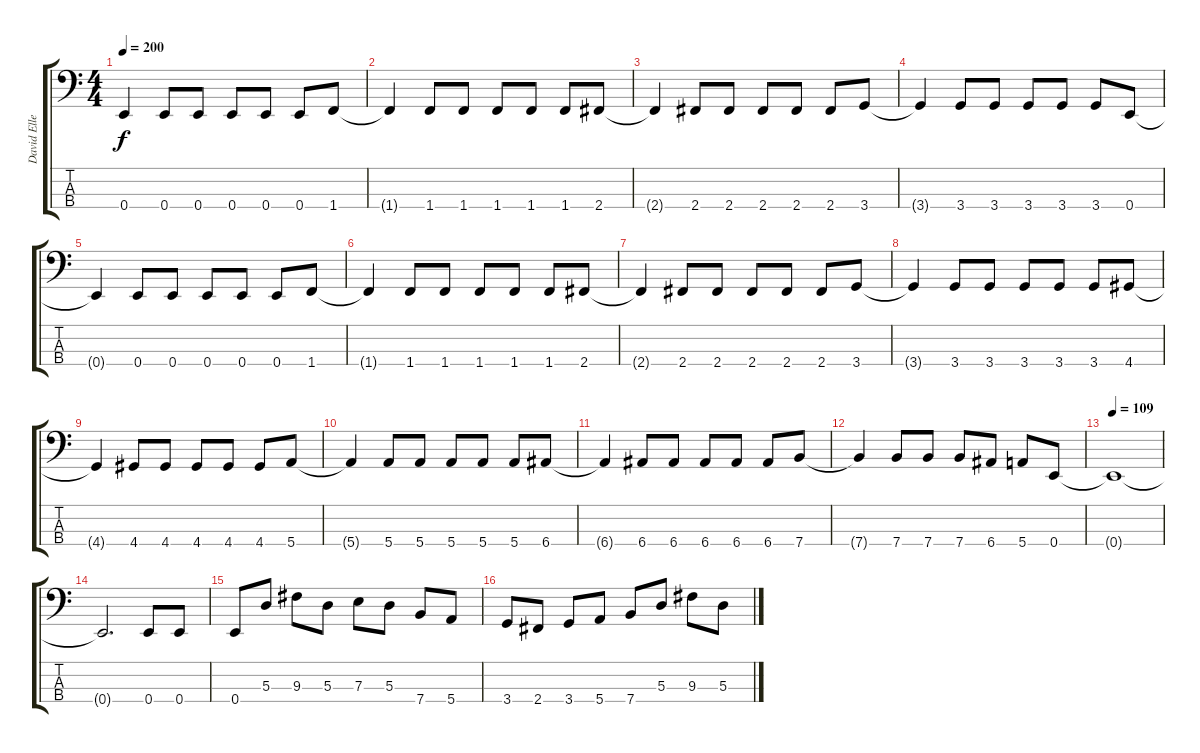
\track ("David Ellefson" "David Elle") {instrument electricbasspick}
\staff {score tabs}
\tuning (G2 D2 A1 E1) {hide}
\ts (4 4)
\tempo 200
\clef f4
\ks c
0.4{t}.4{dy f} 0.4.8 0.4.8 0.4.8 0.4.8 0.4.8 1.4.8 |
1.4{t}.4 1.4.8 1.4.8 1.4.8 1.4.8 1.4.8 2.4.8 |
2.4{t}.4 2.4.8 2.4.8 2.4.8 2.4.8 2.4.8 3.4.8 |
3.4{t}.4 3.4.8 3.4.8 3.4.8 3.4.8 3.4.8 0.4.8 |
0.4{t}.4 0.4.8 0.4.8 0.4.8 0.4.8 0.4.8 1.4.8 |
1.4{t}.4 1.4.8 1.4.8 1.4.8 1.4.8 1.4.8 2.4.8 |
2.4{t}.4 2.4.8 2.4.8 2.4.8 2.4.8 2.4.8 3.4.8 |
3.4{t}.4 3.4.8 3.4.8 3.4.8 3.4.8 3.4.8 4.4.8 |
4.4{t}.4 4.4.8 4.4.8 4.4.8 4.4.8 4.4.8 5.4.8 |
5.4{t}.4 5.4.8 5.4.8 5.4.8 5.4.8 5.4.8 6.4.8 |
6.4{t}.4 6.4.8 6.4.8 6.4.8 6.4.8 6.4.8 7.4.8 |
7.4{t}.4 7.4.8 7.4.8 7.4.8 6.4.8 5.4.8 0.4.8 |
\tempo 109
0.4{t}.1 |
0.4{t}.2{d} 0.4.8 0.4.8 |
0.4.8 5.3.8 9.3.8 5.3.8 7.3.8 5.3.8 7.4.8 5.4.8 |
3.4.8 2.4.8 3.4.8 5.4.8 7.4.8 5.3.8 9.3.8 5.3.8
